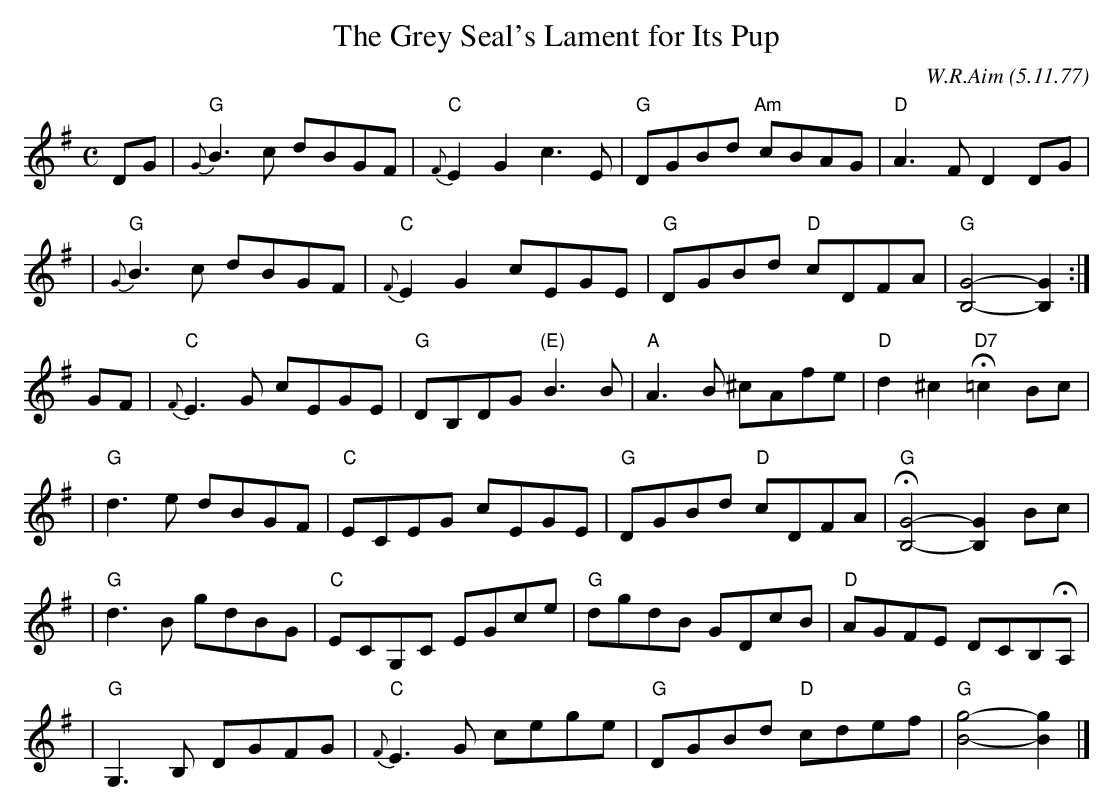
X:1
T: The Grey Seal's Lament for Its Pup
C: W.R.Aim (5.11.77)
M: C
L: 1/8
K: G
DG \
| "G"{G}B3c dBGF | "C"{F}E2G2 c3E | "G"DGBd "Am"cBAG | "D"A3F D2DG |
| "G"{G}B3c dBGF | "C"{F}E2G2 cEGE | "G"DGBd "D"cDFA | "G"[G4-B,4-] [G2B,2] :|
GF \
| "C"{F}E3G cEGE | "G"DB,DG "(E)"B3B  | "A"A3B ^cAfe | "D"d2^c2 "D7"H=c2Bc |
| "G"d3e dBGF | "C"ECEG cEGE |  "G"DGBd "D"cDFA | "G"H[G4-B,4-] [G2B,2]Bc |
| "G"d3B gdBG | "C"ECG,C EGce | "G"dgdB GDcB | "D"AGFE DCB,HA, |
| "G"G,3B, DGFG | "C"{F}E3G cege | "G"DGBd "D"cdef | "G"[g4-B4-] [g2B2] |]
